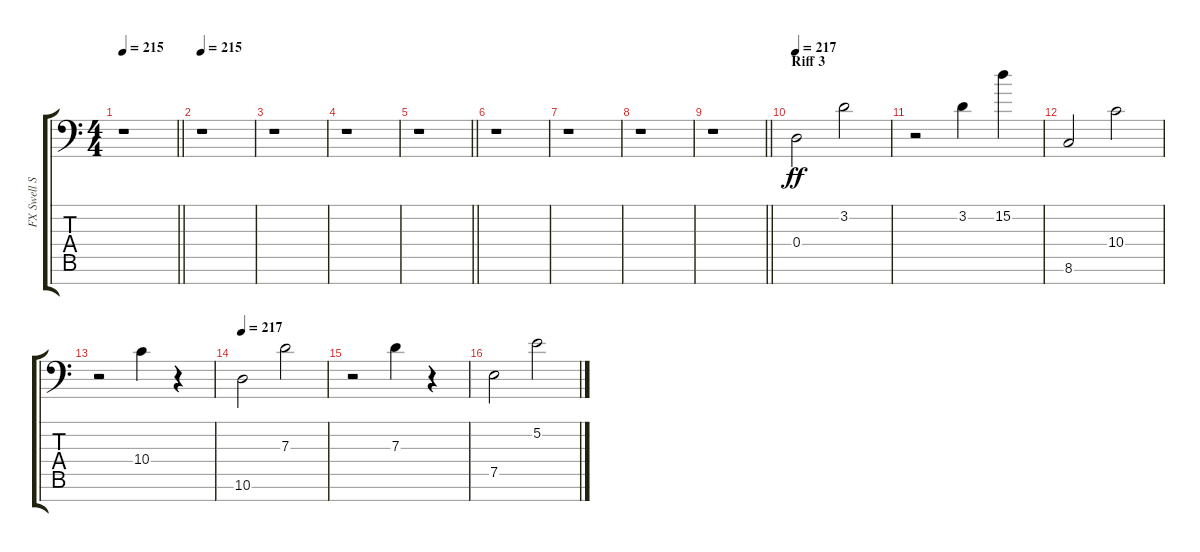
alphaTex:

\track ("FX Swell Synth" "FX Swell S") {instrument pad8sweep}
\staff {score tabs}
\tuning (C8 B3 G3 D3 A2 E2 C-1) {hide}
\ts (4 4)
\tempo 215
\clef f4
\barLineRight lightlight
\ks c
r.1{dy ff} |
\tempo 215
r.1 |
r.1 |
r.1 |
\barLineRight lightlight
r.1 |
r.1 |
r.1 |
r.1 |
\barLineRight lightlight
r.1 |
\section ("" "Riff 3")
\tempo 217
0.4.2 3.2.2 |
r.2 3.2.4 15.2.4 |
8.6.2 10.4.2 |
r.2 10.4.4 r.4 |
\tempo 217
10.6.2 7.3.2 |
r.2 7.3.4 r.4 |
7.5.2 5.2.2
